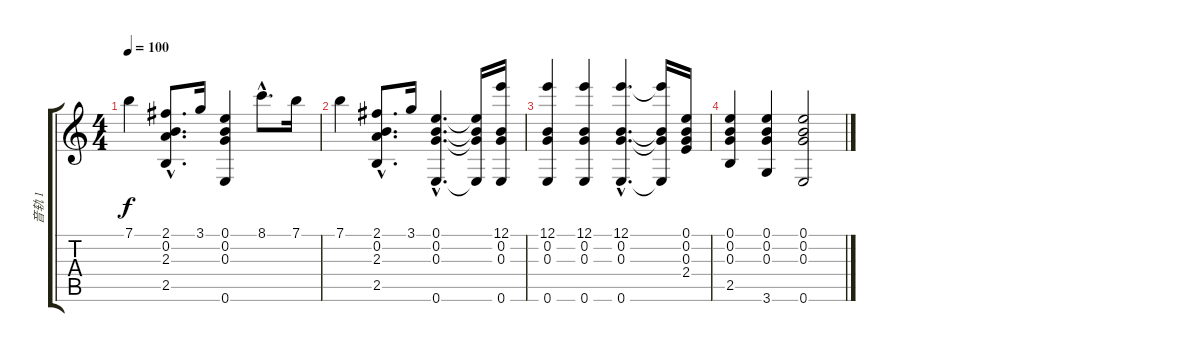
\track ("音轨 1" "音轨 1") {instrument acousticguitarnylon}
\staff {score tabs}
\tuning (E4 B3 G3 D3 A2 E2) {hide}
\ts (4 4)
\tempo 100
\clef g2
\ks c
7.1.4{dy f} (2.1{hac} 0.2{hac} 2.3{hac} 2.5{hac}).8{d} 3.1.16 (0.1 0.2 0.3 0.6).4 8.1{hac}.8{d} 7.1.16 |
7.1.4 (2.1{hac} 0.2{hac} 2.3{hac} 2.5{hac}).8{d} 3.1.16 (0.1{hac} 0.2{hac} 0.3{hac} 0.6{hac}).4{d} (0.1{t} 0.2{t} 0.3{t} 0.6{t}).16 (12.1 0.2 0.3 0.6).16 |
(12.1 0.2 0.3 0.6).4 (12.1 0.2 0.3 0.6).4 (12.1{hac} 0.2{hac} 0.3{hac} 0.6{hac}).4{d} (12.1{t} 0.2{t} 0.3{t} 0.6{t}).16 (0.1 0.2 0.3 2.4).16 |
(0.1 0.2 0.3 2.5).4 (0.1 0.2 0.3 3.6).4 (0.1 0.2 0.3 0.6).2
